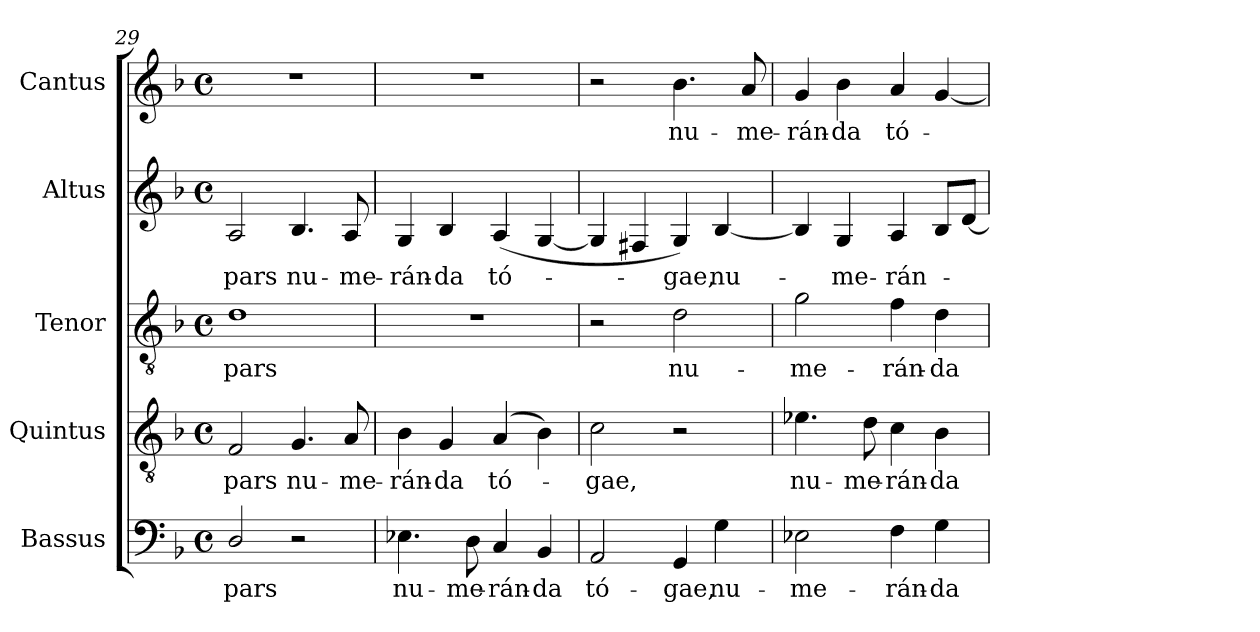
**kern	**text	**kern	**text	**kern	**text	**kern	**text	**kern	**text
*part5	*part5	*part4	*part4	*part3	*part3	*part2	*part2	*part1	*part1
*staff5	*staff5	*staff4	*staff4	*staff3	*staff3	*staff2	*staff2	*staff1	*staff1
*I"Bassus	*	*I"Quintus	*	*I"Tenor	*	*I"Altus	*	*I"Cantus	*
*I'Bass.	*	*	*	*I'Ten.	*	*I'Alt.	*	*I'Cant.	*
*clefF4	*	*clefGv2	*	*clefGv2	*	*clefG2	*	*clefG2	*
*	*	*ITrd7c12	*	*ITrd7c12	*	*	*	*	*
*k[b-]	*	*k[b-]	*	*k[b-]	*	*k[b-]	*	*k[b-]	*
*F:	*	*F:	*	*F:	*	*F:	*	*F:	*
*M4/4	*	*M4/4	*	*M4/4	*	*M4/4	*	*M4/4	*
*met(c)	*	*met(c)	*	*met(c)	*	*met(c)	*	*met(c)	*
=29	=29	=29	=29	=29	=29	=29	=29	=29	=29
!	!LO:LY:b:color=#000000	!	!	!	!	!	!	!	!
!	!	!	!LO:LY:b:color=#000000	!	!	!	!	!	!
!	!	!	!	!	!LO:LY:b:color=#000000	!	!	!	!
!	!	!	!	!	!	!	!LO:LY:b:color=#000000	!	!
2Di/	pars	2FFi/	pars	1Di	pars	2Ai/	pars	1r	.
!	!	!	!LO:LY:b:color=#000000	!	!	!	!	!	!
!	!	!	!	!	!	!	!LO:LY:b:color=#000000	!	!
2r	.	4.GGi/	nu-	.	.	4.B-i/	nu-	.	.
!	!	!	!LO:LY:b:color=#000000	!	!	!	!	!	!
!	!	!	!	!	!	!	!LO:LY:b:color=#000000	!	!
.	.	8AAi/	-me-	.	.	8Ai/	-me-	.	.
=30	=30	=30	=30	=30	=30	=30	=30	=30	=30
!	!LO:LY:b:color=#000000	!	!	!	!	!	!	!	!
!	!	!	!LO:LY:b:color=#000000	!	!	!	!	!	!
!	!	!	!	!	!	!	!LO:LY:b:color=#000000	!	!
4.E-Xi\	nu-	4BB-i\	-rán-	1r	.	4Gi/	-rán-	1r	.
!	!	!	!LO:LY:b:color=#000000	!	!	!	!	!	!
!	!	!	!	!	!	!	!LO:LY:b:color=#000000	!	!
.	.	4GGi/	-da	.	.	4B-i/	-da	.	.
!	!LO:LY:b:color=#000000	!	!	!	!	!	!	!	!
8Di\	-me-	.	.	.	.	.	.	.	.
!	!LO:LY:b:color=#000000	!	!	!	!	!	!	!	!
!	!	!	!LO:LY:b:color=#000000	!	!	!	!	!	!
!	!	!	!	!	!	!	!LO:LY:b:color=#000000	!	!
4Ci/	-rán-	(4AAi/	tó-	.	.	(4Ai/	tó-	.	.
!	!LO:LY:b:color=#000000	!	!	!	!	!	!	!	!
4BB-i/	-da	4BB-i\)	.	.	.	[4Gi/	.	.	.
=31	=31	=31	=31	=31	=31	=31	=31	=31	=31
!	!LO:LY:b:color=#000000	!	!	!	!	!	!	!	!
!	!	!	!LO:LY:b:color=#000000	!	!	!	!	!	!
2AAi/	tó-	2Ci\	-gae,	2r	.	4Gi/]	.	2r	.
.	.	.	.	.	.	4F#Xi/	.	.	.
!	!LO:LY:b:color=#000000	!	!	!	!	!	!	!	!
!	!	!	!	!	!LO:LY:b:color=#000000	!	!	!	!
!	!	!	!	!	!	!	!LO:LY:b:color=#000000	!	!
!	!	!	!	!	!	!	!	!	!LO:LY:b:color=#000000
4GGi/	-gae,	2r	.	2Di\	nu-	4Gi/)	-gae,	4.b-i\	nu-
!	!LO:LY:b:color=#000000	!	!	!	!	!	!	!	!
!	!	!	!	!	!	!	!LO:LY:b:color=#000000	!	!
4Gi\	nu-	.	.	.	.	[4B-i/	nu-	.	.
!	!	!	!	!	!	!	!	!	!LO:LY:b:color=#000000
.	.	.	.	.	.	.	.	8ai/	-me-
=32	=32	=32	=32	=32	=32	=32	=32	=32	=32
!	!LO:LY:b:color=#000000	!	!	!	!	!	!	!	!
!	!	!	!LO:LY:b:color=#000000	!	!	!	!	!	!
!	!	!	!	!	!LO:LY:b:color=#000000	!	!	!	!
!	!	!	!	!	!	!	!	!	!LO:LY:b:color=#000000
2E-Xi\	-me-	4.E-Xi\	nu-	2Gi\	-me-	4B-i/]	.	4gi/	-rán-
!	!	!	!	!	!	!	!LO:LY:b:color=#000000	!	!
!	!	!	!	!	!	!	!	!	!LO:LY:b:color=#000000
.	.	.	.	.	.	4Gi/	-me-	4b-i\	-da
!	!	!	!LO:LY:b:color=#000000	!	!	!	!	!	!
.	.	8Di\	-me-	.	.	.	.	.	.
!	!LO:LY:b:color=#000000	!	!	!	!	!	!	!	!
!	!	!	!LO:LY:b:color=#000000	!	!	!	!	!	!
!	!	!	!	!	!LO:LY:b:color=#000000	!	!	!	!
!	!	!	!	!	!	!	!LO:LY:b:color=#000000	!	!
!	!	!	!	!	!	!	!	!	!LO:LY:b:color=#000000
4Fi\	-rán-	4Ci\	-rán-	4Fi\	-rán-	4Ai/	-rán-	4ai/	tó-
!	!LO:LY:b:color=#000000	!	!	!	!	!	!	!	!
!	!	!	!LO:LY:b:color=#000000	!	!	!	!	!	!
!	!	!	!	!	!LO:LY:b:color=#000000	!	!	!	!
4Gi\	-da	4BB-i\	-da	4Di\	-da	8B-i/L	.	[4gi/	.
.	.	.	.	.	.	[8di/J	.	.	.
=	=	=	=	=	=	=	=	=	=
*-	*-	*-	*-	*-	*-	*-	*-	*-	*-
